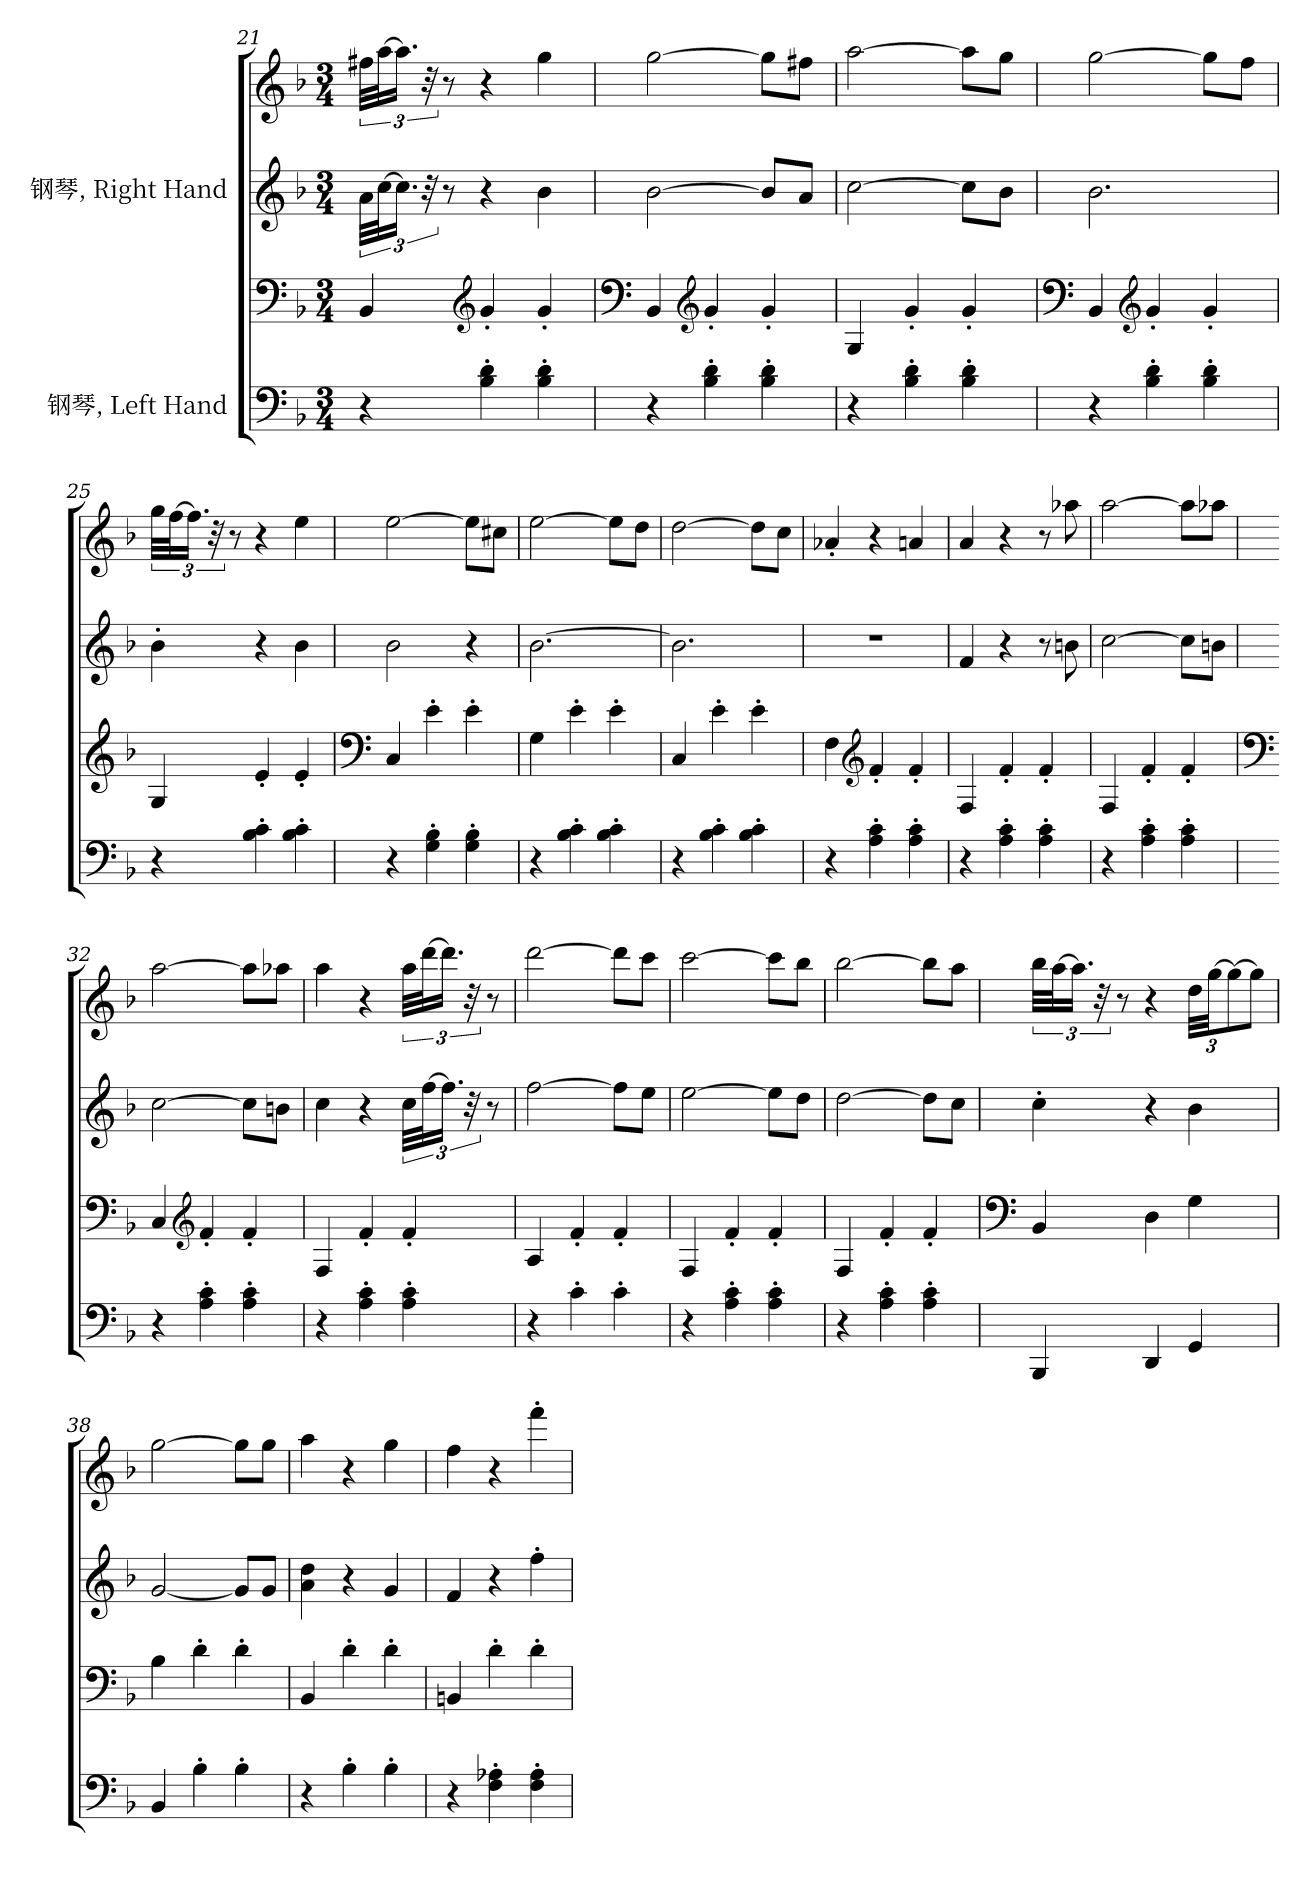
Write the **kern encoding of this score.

**kern	**kern	**kern	**kern
*part2	*part2	*part1	*part1
*staff4	*staff3	*staff2	*staff1
*I"钢琴, Left Hand	*	*I"钢琴, Right Hand	*
!!LO:LB:g=z
*clefF4	*clefF4	*clefG2	*clefG2
*k[b-]	*k[b-]	*k[b-]	*k[b-]
*M3/4	*M3/4	*M3/4	*M3/4
=21	=21	=21	=21
4r	4BB-/	48a\LLL	48ff#X\LLL
.	.	[48cc\J	[48aa\J
.	.	24.cc\JJ]	24.aa\JJ]
.	.	48r	48r
.	.	8r	8r
*	*clefG2	*	*
4B-\' 4d\'	4g'/	4r	4r
4B-\' 4d\'	4g'/	4b-\	4gg\
=22	=22	=22	=22
*	*clefF4	*	*
4r	4BB-/	[2b-\	[2gg\
*	*clefG2	*	*
4B-\' 4d\'	4g'/	.	.
4B-\' 4d\'	4g'/	8b-/L]	8gg\L]
.	.	8a/J	8ff#X\J
=23	=23	=23	=23
4r	4G/	[2cc\	[2aa\
4B-\' 4d\'	4g'/	.	.
4B-\' 4d\'	4g'/	8cc\L]	8aa\L]
.	.	8b-\J	8gg\J
=24	=24	=24	=24
*	*clefF4	*	*
4r	4BB-/	2.b-\	[2gg\
*	*clefG2	*	*
4B-\' 4d\'	4g'/	.	.
4B-\' 4d\'	4g'/	.	8gg\L]
.	.	.	8ff\J
=25	=25	=25	=25
4r	4G/	4b-'\	48gg\LLL
.	.	.	[48ff\J
.	.	.	24.ff\JJ]
.	.	.	48r
.	.	.	8r
4B-\' 4c\'	4e'/	4r	4r
4B-\' 4c\'	4e'/	4b-\	4ee\
!!LO:PB:g=z
=26	=26	=26	=26
*	*clefF4	*	*
4r	4C/	2b-\	[2ee\
4G\' 4B-\'	4e'\	.	.
4G\' 4B-\'	4e'\	4r	8ee\L]
.	.	.	8cc#X\J
=27	=27	=27	=27
4r	4G\	[2.b-\	[2ee\
4B-\' 4c\'	4e'\	.	.
4B-\' 4c\'	4e'\	.	8ee\L]
.	.	.	8dd\J
=28	=28	=28	=28
4r	4C/	2.b-\]	[2dd\
4B-\' 4c\'	4e'\	.	.
4B-\' 4c\'	4e'\	.	8dd\L]
.	.	.	8cc\J
=29	=29	=29	=29
4r	4F\	2.r	4a-X'/
*	*clefG2	*	*
4A\' 4c\'	4f'/	.	4r
4A\' 4c\'	4f'/	.	4an/
=30	=30	=30	=30
4r	4F/	4f/	4a/
4A\' 4c\'	4f'/	4r	4r
4A\' 4c\'	4f'/	8r	8r
.	.	8bn\	8aa-X\
=31	=31	=31	=31
4r	4F/	[2cc\	[2aa\
4A\' 4c\'	4f'/	.	.
4A\' 4c\'	4f'/	8cc\L]	8aa\L]
.	.	8bn\J	8aa-X\J
!!LO:LB:g=z
=32	=32	=32	=32
*	*clefF4	*	*
4r	4C/	[2cc\	[2aa\
*	*clefG2	*	*
4A\' 4c\'	4f'/	.	.
4A\' 4c\'	4f'/	8cc\L]	8aa\L]
.	.	8bn\J	8aa-X\J
=33	=33	=33	=33
4r	4F/	4cc\	4aa\
4A\' 4c\'	4f'/	4r	4r
4A\' 4c\'	4f'/	48cc\LLL	48aa\LLL
.	.	[48ff\J	[48ddd\J
.	.	24.ff\JJ]	24.ddd\JJ]
.	.	48r	48r
.	.	8r	8r
=34	=34	=34	=34
4r	4A/	[2ff\	[2ddd\
4c'\	4f'/	.	.
4c'\	4f'/	8ff\L]	8ddd\L]
.	.	8ee\J	8ccc\J
=35	=35	=35	=35
4r	4F/	[2ee\	[2ccc\
4A\' 4c\'	4f'/	.	.
4A\' 4c\'	4f'/	8ee\L]	8ccc\L]
.	.	8dd\J	8bb-\J
=36	=36	=36	=36
4r	4F/	[2dd\	[2bb-\
4A\' 4c\'	4f'/	.	.
4A\' 4c\'	4f'/	8dd\L]	8bb-\L]
.	.	8cc\J	8aa\J
!!LO:LB:g=z
=37	=37	=37	=37
*	*clefF4	*	*
4BBB-/	4BB-/	4cc'\	48bb-\LLL
.	.	.	[48aa\J
.	.	.	24.aa\JJ]
.	.	.	48r
.	.	.	8r
4DD/	4D\	4r	4r
*	*	*	*Xbrackettup
4GG/	4G\	4b-\	48dd\LLL
.	.	.	[48gg\JJ
.	.	.	12gg\_
.	.	.	8gg\J]
=38	=38	=38	=38
4BB-/	4B-\	[2g/	[2gg\
4B-'\	4d'\	.	.
4B-'\	4d'\	8g/L]	8gg\L]
.	.	8g/J	8gg\J
=39	=39	=39	=39
4r	4BB-/	4a\ 4dd\	4aa\
4B-'\	4d'\	4r	4r
4B-'\	4d'\	4g/	4gg\
=40	=40	=40	=40
4r	4BBn/	4f/	4ff\
4F\' 4A-X\'	4d'\	4r	4r
4F\' 4A-\'	4d'\	4ff'\	4fff'\
=	=	=	=
*-	*-	*-	*-
